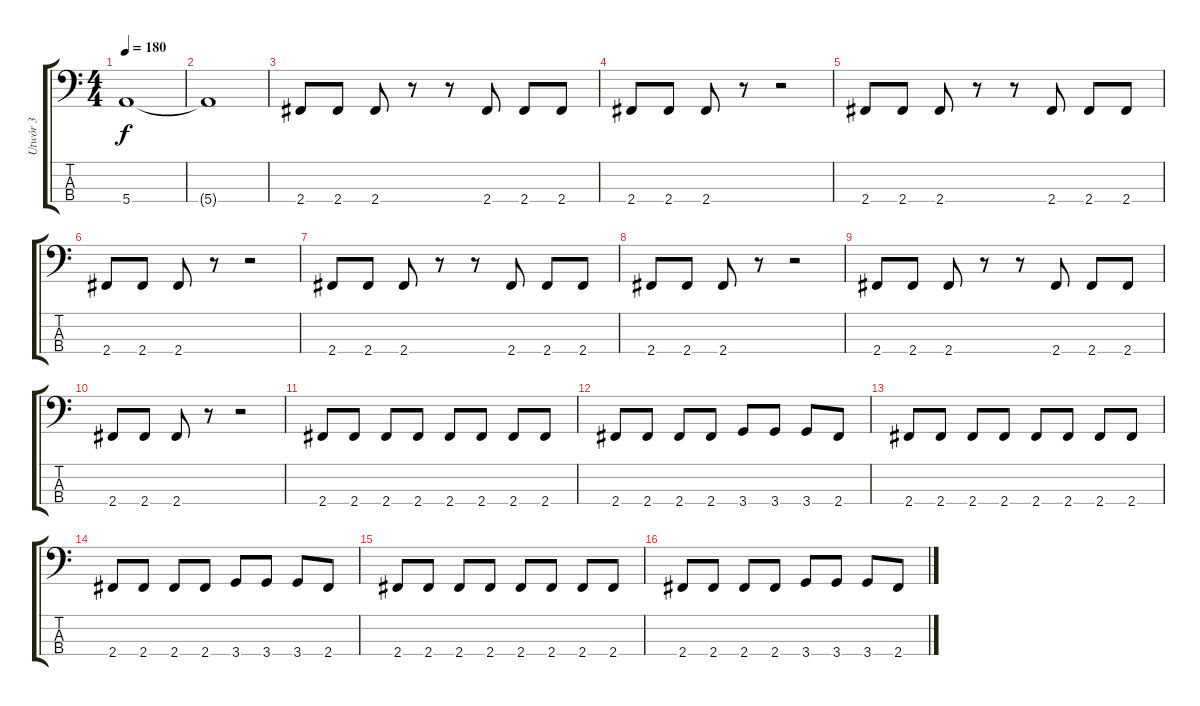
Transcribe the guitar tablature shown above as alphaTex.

\track ("Utwór 3" "Utwór 3") {instrument electricbassfinger}
\staff {score tabs}
\tuning (G2 D2 A1 E1) {hide}
\ts (4 4)
\tempo 180
\clef f4
\ks c
5.4.1{dy f} |
5.4{t}.1 |
2.4.8 2.4.8 2.4.8 r.8 r.8 2.4.8 2.4.8 2.4.8 |
2.4.8 2.4.8 2.4.8 r.8 r.2 |
2.4.8 2.4.8 2.4.8 r.8 r.8 2.4.8 2.4.8 2.4.8 |
2.4.8 2.4.8 2.4.8 r.8 r.2 |
2.4.8 2.4.8 2.4.8 r.8 r.8 2.4.8 2.4.8 2.4.8 |
2.4.8 2.4.8 2.4.8 r.8 r.2 |
2.4.8 2.4.8 2.4.8 r.8 r.8 2.4.8 2.4.8 2.4.8 |
2.4.8 2.4.8 2.4.8 r.8 r.2 |
2.4.8 2.4.8 2.4.8 2.4.8 2.4.8 2.4.8 2.4.8 2.4.8 |
2.4.8 2.4.8 2.4.8 2.4.8 3.4.8 3.4.8 3.4.8 2.4.8 |
2.4.8 2.4.8 2.4.8 2.4.8 2.4.8 2.4.8 2.4.8 2.4.8 |
2.4.8 2.4.8 2.4.8 2.4.8 3.4.8 3.4.8 3.4.8 2.4.8 |
2.4.8 2.4.8 2.4.8 2.4.8 2.4.8 2.4.8 2.4.8 2.4.8 |
2.4.8 2.4.8 2.4.8 2.4.8 3.4.8 3.4.8 3.4.8 2.4.8
